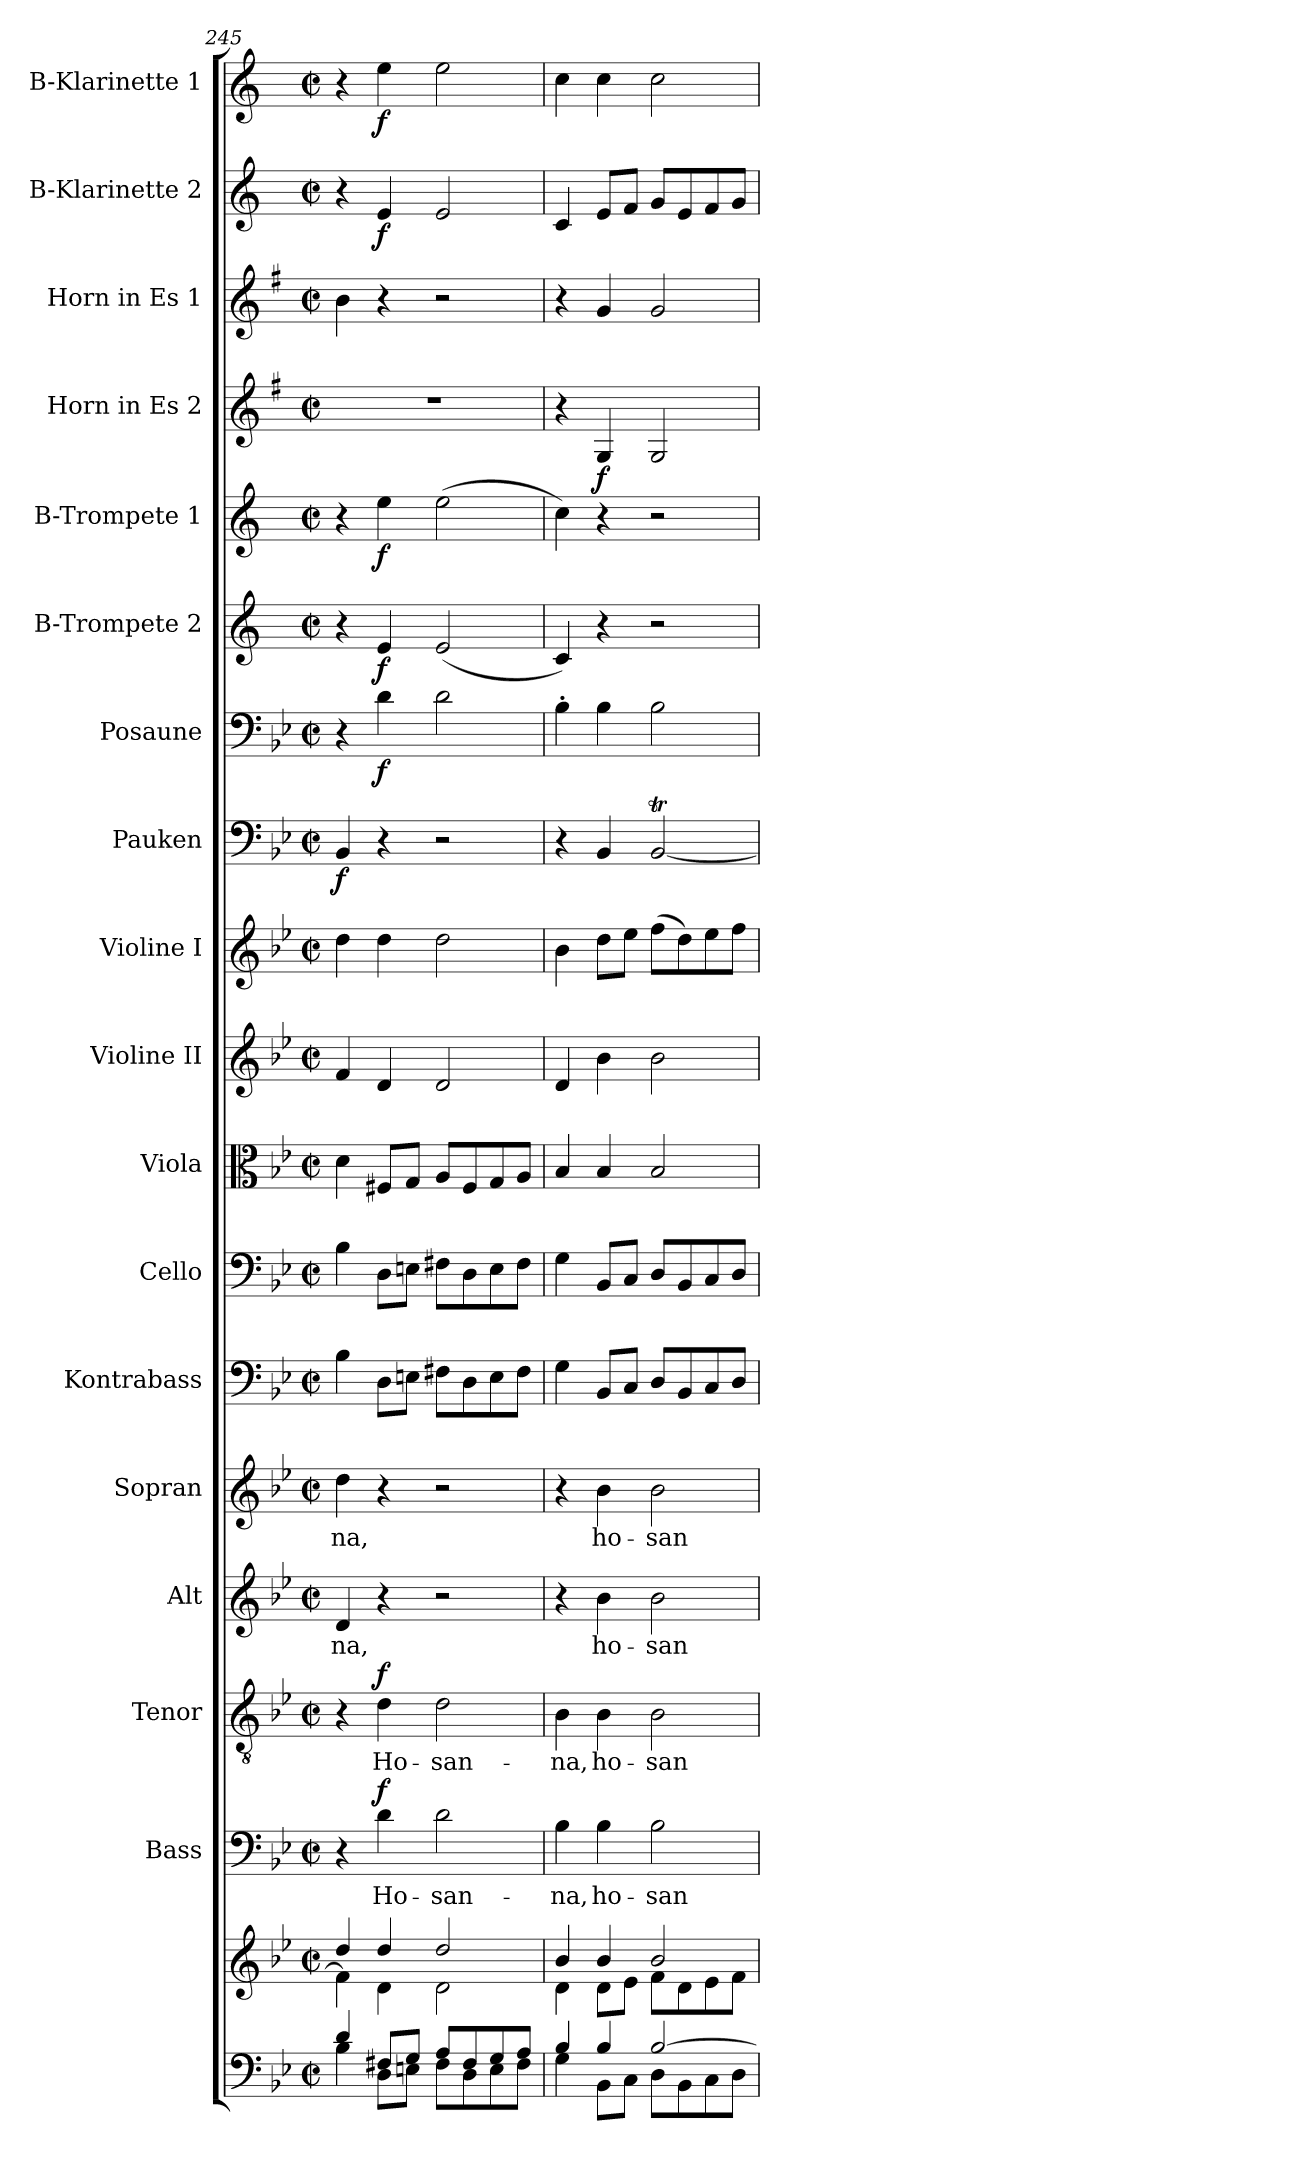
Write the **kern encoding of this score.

**kern	**kern	**kern	**text	**dynam	**kern	**text	**dynam	**kern	**text	**kern	**text	**kern	**kern	**kern	**kern	**kern	**kern	**dynam	**kern	**dynam	**kern	**dynam	**kern	**dynam	**kern	**dynam	**kern	**kern	**dynam	**kern	**dynam
*part18	*part18	*part17	*part17	*part17	*part16	*part16	*part16	*part15	*part15	*part14	*part14	*part13	*part12	*part11	*part10	*part9	*part8	*part8	*part7	*part7	*part6	*part6	*part5	*part5	*part4	*part4	*part3	*part2	*part2	*part1	*part1
*staff19	*staff18	*staff17	*staff17	*staff17	*staff16	*staff16	*staff16	*staff15	*staff15	*staff14	*staff14	*staff13	*staff12	*staff11	*staff10	*staff9	*staff8	*staff8	*staff7	*staff7	*staff6	*staff6	*staff5	*staff5	*staff4	*staff4	*staff3	*staff2	*staff2	*staff1	*staff1
*	*	*I"Bass	*	*	*I"Tenor	*	*	*I"Alt	*	*I"Sopran	*	*I"Kontrabass	*I"Cello	*I"Viola	*I"Violine II	*I"Violine I	*I"Pauken	*	*I"Posaune	*	*I"B-Trompete 2	*	*I"B-Trompete 1	*	*I"Horn in Es 2	*	*I"Horn in Es 1	*I"B-Klarinette 2	*	*I"B-Klarinette 1	*
*	*	*I'B.	*	*	*I'T.	*	*	*I'A.	*	*I'S.	*	*I'Kb.	*	*I'Vla.	*I'Vl. II	*I'Vl. I	*I'Pk.	*	*I'Pos.	*	*I'B Trp. 2	*	*I'B Trp. 1	*	*	*	*	*I'B Kl. 2	*	*I'B Kl. 1	*
*clefF4	*clefG2	*clefF4	*	*	*clefGv2	*	*	*clefG2	*	*clefG2	*	*clefF4	*clefF4	*clefC3	*clefG2	*clefG2	*clefF4	*	*clefF4	*	*clefG2	*	*clefG2	*	*clefG2	*	*clefG2	*clefG2	*	*clefG2	*
*	*	*	*	*	*	*	*	*	*	*	*	*ITrd7c12	*	*	*	*	*	*	*	*	*ITrd1c2	*	*ITrd1c2	*	*ITrd5c9	*	*ITrd5c9	*ITrd1c2	*	*ITrd1c2	*
*k[b-e-]	*k[b-e-]	*k[b-e-]	*	*	*k[b-e-]	*	*	*k[b-e-]	*	*k[b-e-]	*	*k[b-e-]	*k[b-e-]	*k[b-e-]	*k[b-e-]	*k[b-e-]	*k[b-e-]	*	*k[b-e-]	*	*k[b-e-]	*	*k[b-e-]	*	*k[b-e-]	*	*k[b-e-]	*k[b-e-]	*	*k[b-e-]	*
*B-:	*B-:	*B-:	*	*	*B-:	*	*	*B-:	*	*B-:	*	*B-:	*B-:	*B-:	*B-:	*B-:	*B-:	*	*B-:	*	*B-:	*	*B-:	*	*B-:	*	*B-:	*B-:	*	*B-:	*
*M2/2	*M2/2	*M2/2	*	*	*M2/2	*	*	*M2/2	*	*M2/2	*	*M2/2	*M2/2	*M2/2	*M2/2	*M2/2	*M2/2	*	*M2/2	*	*M2/2	*	*M2/2	*	*M2/2	*	*M2/2	*M2/2	*	*M2/2	*
*met(c|)	*met(c|)	*met(c|)	*	*	*met(c|)	*	*	*met(c|)	*	*met(c|)	*	*met(c|)	*met(c|)	*met(c|)	*met(c|)	*met(c|)	*met(c|)	*	*met(c|)	*	*met(c|)	*	*met(c|)	*	*met(c|)	*	*met(c|)	*met(c|)	*	*met(c|)	*
=245	=245	=245	=245	=245	=245	=245	=245	=245	=245	=245	=245	=245	=245	=245	=245	=245	=245	=245	=245	=245	=245	=245	=245	=245	=245	=245	=245	=245	=245	=245	=245
*^	*^	*	*	*	*	*	*	*	*	*	*	*	*	*	*	*	*	*	*	*	*	*	*	*	*	*	*	*	*	*	*
!	!	!	!	!	!	!	!	!	!	!	!LO:LY:b	!	!LO:LY:b	!	!	!	!	!	!	!LO:DY:b	!	!	!	!	!	!	!	!	!	!	!	!	!
4d/	4B-\	4dd/	4f\]	4r	.	.	4r	.	.	4d/	-na,	4dd\	-na,	4BB-\	4B-\	4d\	4f/	4dd\	4BB-/	f	4r	.	4r	.	4r	.	1r	.	4d\	4r	.	4r	.
!	!	!	!	!	!LO:LY:b	!LO:DY:a	!	!LO:LY:b	!LO:DY:a	!	!	!	!	!	!	!	!	!	!	!	!	!LO:DY:b	!	!LO:DY:b	!	!LO:DY:b	!	!	!	!	!LO:DY:b	!	!LO:DY:b
8F#X/L	8D\L	4dd/	4d\	4d\	Ho-	f	4d\	Ho-	f	4r	.	4r	.	8DD\L	8D\L	8F#X/L	4d/	4dd\	4r	.	4d\	f	4d/	f	4dd\	f	.	.	4r	4d/	f	4dd\	f
8G/J	8En\J	.	.	.	.	.	.	.	.	.	.	.	.	8EEn\J	8En\J	8G/J	.	.	.	.	.	.	.	.	.	.	.	.	.	.	.	.	.
!	!	!	!	!	!LO:LY:b	!	!	!LO:LY:b	!	!	!	!	!	!	!	!	!	!	!	!	!	!	!	!	!	!	!	!	!	!	!	!	!
8A/L	8F#\L	2dd/	2d\	2d\	-san-	.	2d\	-san-	.	2r	.	2r	.	8FF#X\L	8F#X\L	8A/L	2d/	2dd\	2r	.	2d\	.	(<2d/	.	(>2dd\	.	.	.	2r	2d/	.	2dd\	.
8F#/	8D\	.	.	.	.	.	.	.	.	.	.	.	.	8DD\	8D\	8F#/	.	.	.	.	.	.	.	.	.	.	.	.	.	.	.	.	.
8G/	8E\	.	.	.	.	.	.	.	.	.	.	.	.	8EE\	8E\	8G/	.	.	.	.	.	.	.	.	.	.	.	.	.	.	.	.	.
8A/J	8F#\J	.	.	.	.	.	.	.	.	.	.	.	.	8FF#\J	8F#\J	8A/J	.	.	.	.	.	.	.	.	.	.	.	.	.	.	.	.	.
=246	=246	=246	=246	=246	=246	=246	=246	=246	=246	=246	=246	=246	=246	=246	=246	=246	=246	=246	=246	=246	=246	=246	=246	=246	=246	=246	=246	=246	=246	=246	=246	=246	=246
!	!	!	!	!	!LO:LY:b	!	!	!LO:LY:b	!	!	!	!	!	!	!	!	!	!	!	!	!	!	!	!	!	!	!	!	!	!	!	!	!
4B-/	4G\	4b-/	4d\	4B-\	-na,	.	4B-\	-na,	.	4r	.	4r	.	4GG\	4G\	4B-/	4d/	4b-\	4r	.	4B-'>\	.	4B-/)	.	4b-\)	.	4r	.	4r	4B-/	.	4b-\	.
!	!	!	!	!	!LO:LY:b	!	!	!LO:LY:b	!	!	!LO:LY:b	!	!LO:LY:b	!	!	!	!	!	!	!	!	!	!	!	!	!	!	!LO:DY:b	!	!	!	!	!
4B-/	8BB-\L	4b-/	8d\L	4B-\	ho-	.	4B-\	ho-	.	4b-\	ho-	4b-\	ho-	8BBB-/L	8BB-/L	4B-/	4b-\	8dd\L	4BB-/	.	4B-\	.	4r	.	4r	.	4BB-/	f	4B-/	8d/L	.	4b-\	.
.	8C\J	.	8e-\J	.	.	.	.	.	.	.	.	.	.	8CC/J	8C/J	.	.	8ee-\J	.	.	.	.	.	.	.	.	.	.	.	8e-/J	.	.	.
!	!	!	!	!	!LO:LY:b	!	!	!LO:LY:b	!	!	!LO:LY:b	!	!LO:LY:b	!	!	!	!	!	!	!	!	!	!	!	!	!	!	!	!	!	!	!	!
[>2B-/	8D\L	2b-/	8f\L	2B-\	-san-	.	2B-\	-san-	.	2b-\	-san-	2b-\	-san-	8DD/L	8D/L	2B-/	2b-\	(>8ff\L	[2BB-T/	.	2B-\	.	2r	.	2r	.	2BB-/	.	2B-/	8f/L	.	2b-\	.
.	8BB-\	.	8d\	.	.	.	.	.	.	.	.	.	.	8BBB-/	8BB-/	.	.	8dd\)	.	.	.	.	.	.	.	.	.	.	.	8d/	.	.	.
.	8C\	.	8e-\	.	.	.	.	.	.	.	.	.	.	8CC/	8C/	.	.	8ee-\	.	.	.	.	.	.	.	.	.	.	.	8e-/	.	.	.
.	8D\J	.	8f\J	.	.	.	.	.	.	.	.	.	.	8DD/J	8D/J	.	.	8ff\J	.	.	.	.	.	.	.	.	.	.	.	8f/J	.	.	.
*v	*v	*	*	*	*	*	*	*	*	*	*	*	*	*	*	*	*	*	*	*	*	*	*	*	*	*	*	*	*	*	*	*	*
*	*v	*v	*	*	*	*	*	*	*	*	*	*	*	*	*	*	*	*	*	*	*	*	*	*	*	*	*	*	*	*	*	*
=	=	=	=	=	=	=	=	=	=	=	=	=	=	=	=	=	=	=	=	=	=	=	=	=	=	=	=	=	=	=	=
*-	*-	*-	*-	*-	*-	*-	*-	*-	*-	*-	*-	*-	*-	*-	*-	*-	*-	*-	*-	*-	*-	*-	*-	*-	*-	*-	*-	*-	*-	*-	*-
